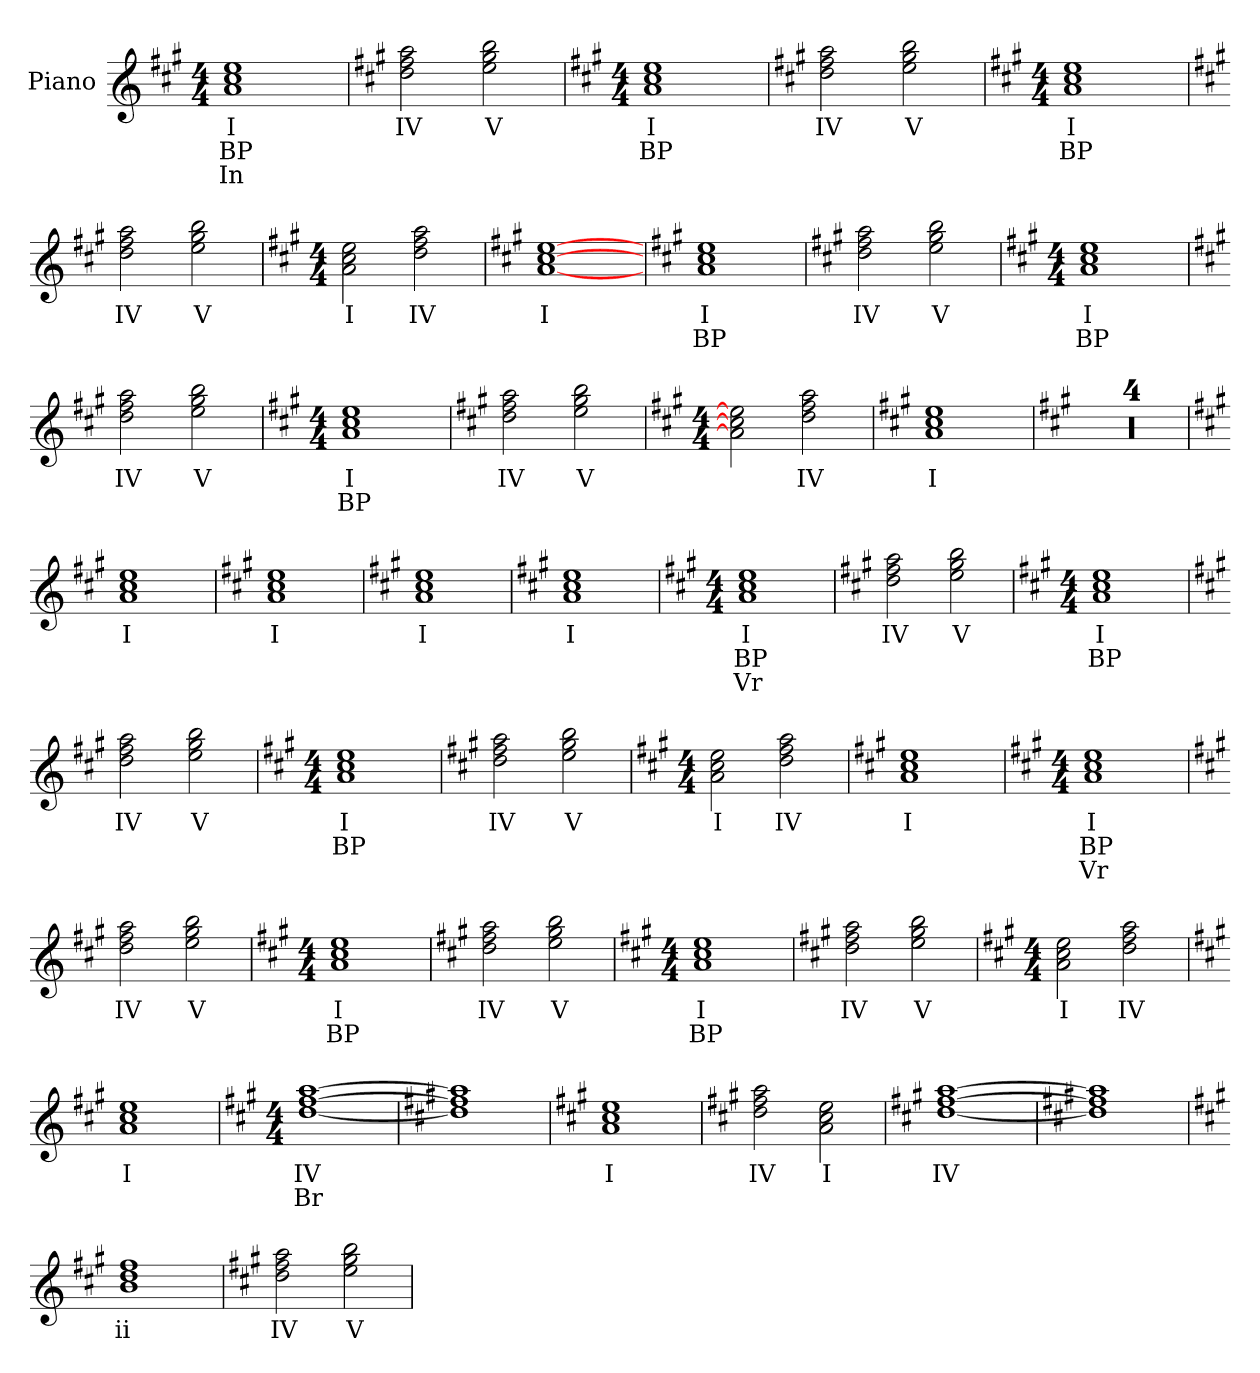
**kern	**text	**text	**text
*part1	*part1	*part1	*part1
*staff1	*staff1	*staff1	*staff1
*I"Piano	*	*	*
*I'Pno	*	*	*
*k[f#c#g#]	*	*	*
*A:	*	*	*
*M4/4	*	*	*
=	=	=	=
1a 1cc# 1ee	I	BP	In
=	=	=	=
*k[f#c#g#]	*	*	*
*A:	*	*	*
2dd 2ff# 2aa	IV	.	.
2ee 2gg# 2bb	V	.	.
=	=	=	=
*k[f#c#g#]	*	*	*
*A:	*	*	*
*M4/4	*	*	*
1a 1cc# 1ee	I	BP	.
=	=	=	=
*k[f#c#g#]	*	*	*
*A:	*	*	*
2dd 2ff# 2aa	IV	.	.
2ee 2gg# 2bb	V	.	.
=	=	=	=
*k[f#c#g#]	*	*	*
*A:	*	*	*
*M4/4	*	*	*
1a 1cc# 1ee	I	BP	.
=	=	=	=
*k[f#c#g#]	*	*	*
*A:	*	*	*
2dd 2ff# 2aa	IV	.	.
2ee 2gg# 2bb	V	.	.
=	=	=	=
*k[f#c#g#]	*	*	*
*A:	*	*	*
*M4/4	*	*	*
2a 2cc# 2ee	I	.	.
2dd 2ff# 2aa	IV	.	.
=	=	=	=
*k[f#c#g#]	*	*	*
*A:	*	*	*
[1a [1cc# [1ee	I	.	.
=	=	=	=
*k[f#c#g#]	*	*	*
*A:	*	*	*
1a 1cc# 1ee	I	BP	.
=	=	=	=
*k[f#c#g#]	*	*	*
*A:	*	*	*
2dd 2ff# 2aa	IV	.	.
2ee 2gg# 2bb	V	.	.
=	=	=	=
*k[f#c#g#]	*	*	*
*A:	*	*	*
*M4/4	*	*	*
1a 1cc# 1ee	I	BP	.
=	=	=	=
*k[f#c#g#]	*	*	*
*A:	*	*	*
2dd 2ff# 2aa	IV	.	.
2ee 2gg# 2bb	V	.	.
=	=	=	=
*k[f#c#g#]	*	*	*
*A:	*	*	*
*M4/4	*	*	*
1a 1cc# 1ee	I	BP	.
=	=	=	=
*k[f#c#g#]	*	*	*
*A:	*	*	*
2dd 2ff# 2aa	IV	.	.
2ee 2gg# 2bb	V	.	.
=	=	=	=
*k[f#c#g#]	*	*	*
*A:	*	*	*
*M4/4	*	*	*
2a] 2cc#] 2ee]	.	.	.
2dd 2ff# 2aa	IV	.	.
=	=	=	=
*k[f#c#g#]	*	*	*
*A:	*	*	*
1a 1cc# 1ee	I	.	.
=	=	=	=
*k[f#c#g#]	*	*	*
*A:	*	*	*
1r	.	.	.
=	=	=	=
*k[f#c#g#]	*	*	*
*A:	*	*	*
1r	.	.	.
=	=	=	=
*k[f#c#g#]	*	*	*
*A:	*	*	*
1r	.	.	.
=	=	=	=
*k[f#c#g#]	*	*	*
*A:	*	*	*
1r	.	.	.
=	=	=	=
*k[f#c#g#]	*	*	*
*A:	*	*	*
1a 1cc# 1ee	I	.	.
=	=	=	=
*k[f#c#g#]	*	*	*
*A:	*	*	*
1a 1cc# 1ee	I	.	.
=	=	=	=
*k[f#c#g#]	*	*	*
*A:	*	*	*
1a 1cc# 1ee	I	.	.
=	=	=	=
*k[f#c#g#]	*	*	*
*A:	*	*	*
1a 1cc# 1ee	I	.	.
=	=	=	=
*k[f#c#g#]	*	*	*
*A:	*	*	*
*M4/4	*	*	*
1a 1cc# 1ee	I	BP	Vr
=	=	=	=
*k[f#c#g#]	*	*	*
*A:	*	*	*
2dd 2ff# 2aa	IV	.	.
2ee 2gg# 2bb	V	.	.
=	=	=	=
*k[f#c#g#]	*	*	*
*A:	*	*	*
*M4/4	*	*	*
1a 1cc# 1ee	I	BP	.
=	=	=	=
*k[f#c#g#]	*	*	*
*A:	*	*	*
2dd 2ff# 2aa	IV	.	.
2ee 2gg# 2bb	V	.	.
=	=	=	=
*k[f#c#g#]	*	*	*
*A:	*	*	*
*M4/4	*	*	*
1a 1cc# 1ee	I	BP	.
=	=	=	=
*k[f#c#g#]	*	*	*
*A:	*	*	*
2dd 2ff# 2aa	IV	.	.
2ee 2gg# 2bb	V	.	.
=	=	=	=
*k[f#c#g#]	*	*	*
*A:	*	*	*
*M4/4	*	*	*
2a 2cc# 2ee	I	.	.
2dd 2ff# 2aa	IV	.	.
=	=	=	=
*k[f#c#g#]	*	*	*
*A:	*	*	*
1a 1cc# 1ee	I	.	.
=	=	=	=
*k[f#c#g#]	*	*	*
*A:	*	*	*
*M4/4	*	*	*
1a 1cc# 1ee	I	BP	Vr
=	=	=	=
*k[f#c#g#]	*	*	*
*A:	*	*	*
2dd 2ff# 2aa	IV	.	.
2ee 2gg# 2bb	V	.	.
=	=	=	=
*k[f#c#g#]	*	*	*
*A:	*	*	*
*M4/4	*	*	*
1a 1cc# 1ee	I	BP	.
=	=	=	=
*k[f#c#g#]	*	*	*
*A:	*	*	*
2dd 2ff# 2aa	IV	.	.
2ee 2gg# 2bb	V	.	.
=	=	=	=
*k[f#c#g#]	*	*	*
*A:	*	*	*
*M4/4	*	*	*
1a 1cc# 1ee	I	BP	.
=	=	=	=
*k[f#c#g#]	*	*	*
*A:	*	*	*
2dd 2ff# 2aa	IV	.	.
2ee 2gg# 2bb	V	.	.
=	=	=	=
*k[f#c#g#]	*	*	*
*A:	*	*	*
*M4/4	*	*	*
2a 2cc# 2ee	I	.	.
2dd 2ff# 2aa	IV	.	.
=	=	=	=
*k[f#c#g#]	*	*	*
*A:	*	*	*
1a 1cc# 1ee	I	.	.
=	=	=	=
*k[f#c#g#]	*	*	*
*A:	*	*	*
*M4/4	*	*	*
[1dd [1ff# [1aa	IV	Br	.
=	=	=	=
*k[f#c#g#]	*	*	*
*A:	*	*	*
1dd] 1ff#] 1aa]	.	.	.
=	=	=	=
*k[f#c#g#]	*	*	*
*A:	*	*	*
1a 1cc# 1ee	I	.	.
=	=	=	=
*k[f#c#g#]	*	*	*
*A:	*	*	*
2dd 2ff# 2aa	IV	.	.
2a 2cc# 2ee	I	.	.
=	=	=	=
*k[f#c#g#]	*	*	*
*A:	*	*	*
[1dd [1ff# [1aa	IV	.	.
=	=	=	=
*k[f#c#g#]	*	*	*
*A:	*	*	*
1dd] 1ff#] 1aa]	.	.	.
=	=	=	=
*k[f#c#g#]	*	*	*
*A:	*	*	*
1b 1dd 1ff#	ii	.	.
=	=	=	=
*k[f#c#g#]	*	*	*
*A:	*	*	*
2dd 2ff# 2aa	IV	.	.
2ee 2gg# 2bb	V	.	.
=	=	=	=
*-	*-	*-	*-
